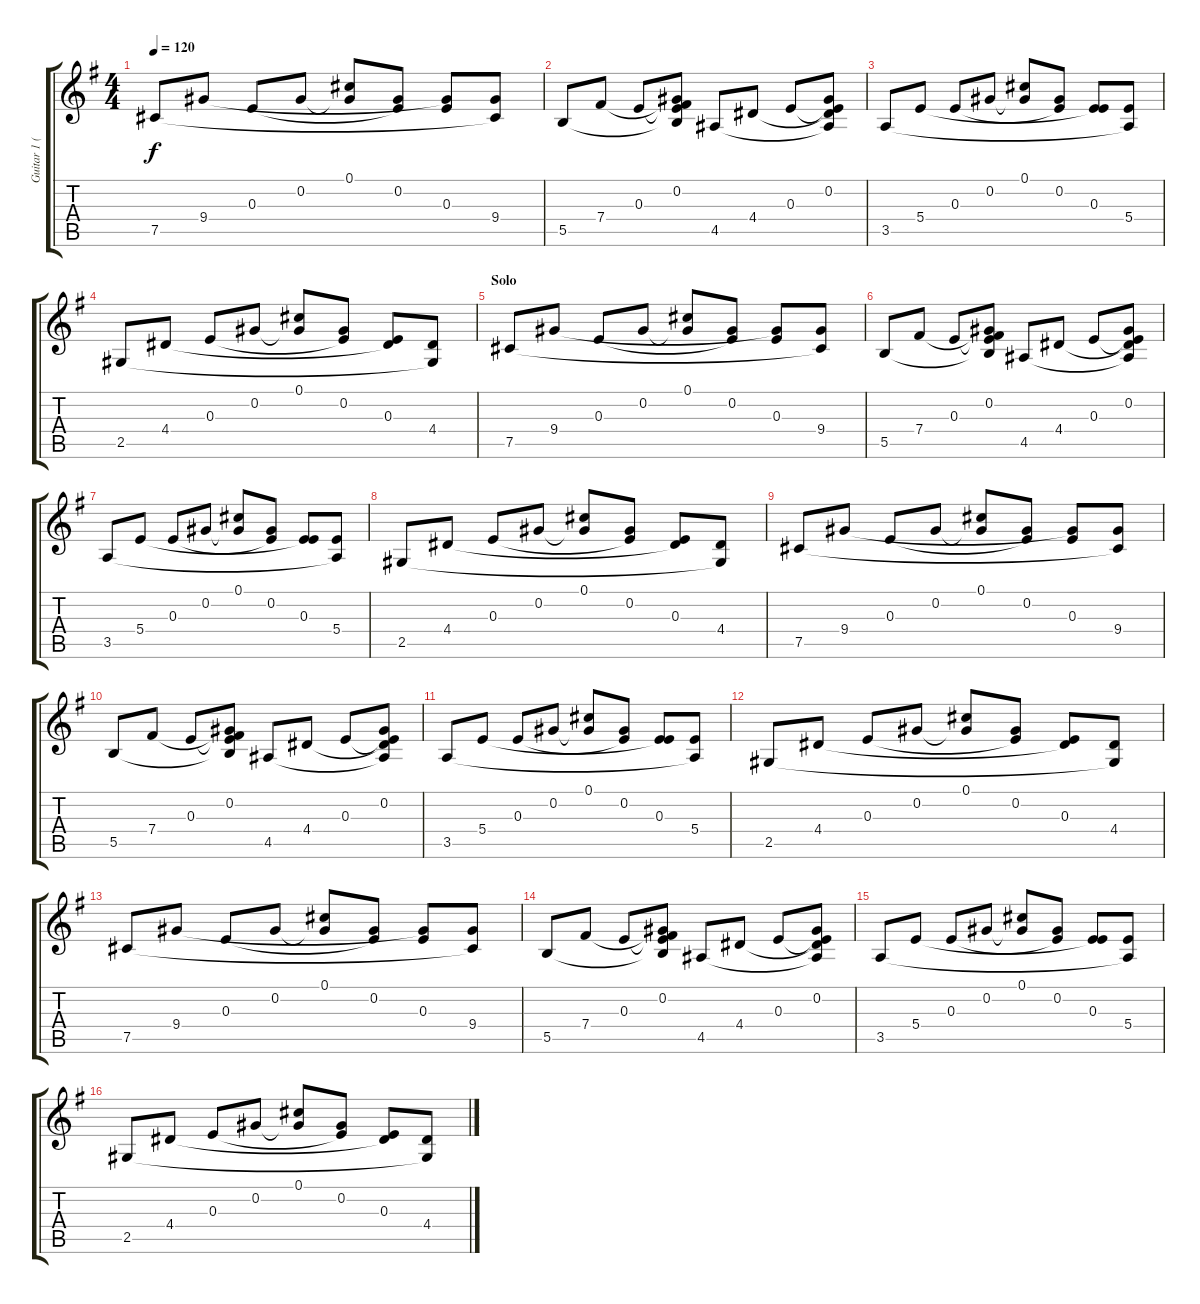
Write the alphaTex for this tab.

\track ("Guitar 1 (Tony Iommi)" "Guitar 1 (") {instrument overdrivenguitar}
\staff {score tabs}
\tuning (Db4 Ab3 E3 B2 Gb2 Db2) {hide}
\ts (4 4)
\tempo 120
\clef g2
\ks g
7.5.8{dy f} 9.4.8 0.3.8 0.2.8 (0.1 0.2{t}).8 (0.2 0.3{t}).8 (0.3 9.4{t}).8 (9.4 7.5{t}).8 |
5.5.8 7.4.8 0.3.8 (0.2 0.3{t} 7.4{t} 5.5{t}).8 4.5.8 4.4.8 0.3.8 (0.2 0.3{t} 4.4{t} 4.5{t}).8 |
3.5.8 5.4.8 0.3.8 0.2.8 (0.1 0.2{t}).8 (0.2 0.3{t}).8 (0.3 5.4{t}).8 (5.4 3.5{t}).8 |
2.5.8 4.4.8 0.3.8 0.2.8 (0.1 0.2{t}).8 (0.2 0.3{t}).8 (0.3 4.4{t}).8 (4.4 2.5{t}).8 |
\section ("" "Solo")
7.5.8 9.4.8 0.3.8 0.2.8 (0.1 0.2{t}).8 (0.2 0.3{t}).8 (0.3 9.4{t}).8 (9.4 7.5{t}).8 |
5.5.8 7.4.8 0.3.8 (0.2 0.3{t} 7.4{t} 5.5{t}).8 4.5.8 4.4.8 0.3.8 (0.2 0.3{t} 4.4{t} 4.5{t}).8 |
3.5.8 5.4.8 0.3.8 0.2.8 (0.1 0.2{t}).8 (0.2 0.3{t}).8 (0.3 5.4{t}).8 (5.4 3.5{t}).8 |
2.5.8 4.4.8 0.3.8 0.2.8 (0.1 0.2{t}).8 (0.2 0.3{t}).8 (0.3 4.4{t}).8 (4.4 2.5{t}).8 |
7.5.8 9.4.8 0.3.8 0.2.8 (0.1 0.2{t}).8 (0.2 0.3{t}).8 (0.3 9.4{t}).8 (9.4 7.5{t}).8 |
5.5.8 7.4.8 0.3.8 (0.2 0.3{t} 7.4{t} 5.5{t}).8 4.5.8 4.4.8 0.3.8 (0.2 0.3{t} 4.4{t} 4.5{t}).8 |
3.5.8 5.4.8 0.3.8 0.2.8 (0.1 0.2{t}).8 (0.2 0.3{t}).8 (0.3 5.4{t}).8 (5.4 3.5{t}).8 |
2.5.8 4.4.8 0.3.8 0.2.8 (0.1 0.2{t}).8 (0.2 0.3{t}).8 (0.3 4.4{t}).8 (4.4 2.5{t}).8 |
7.5.8 9.4.8 0.3.8 0.2.8 (0.1 0.2{t}).8 (0.2 0.3{t}).8 (0.3 9.4{t}).8 (9.4 7.5{t}).8 |
5.5.8 7.4.8 0.3.8 (0.2 0.3{t} 7.4{t} 5.5{t}).8 4.5.8 4.4.8 0.3.8 (0.2 0.3{t} 4.4{t} 4.5{t}).8 |
3.5.8 5.4.8 0.3.8 0.2.8 (0.1 0.2{t}).8 (0.2 0.3{t}).8 (0.3 5.4{t}).8 (5.4 3.5{t}).8 |
2.5.8 4.4.8 0.3.8 0.2.8 (0.1 0.2{t}).8 (0.2 0.3{t}).8 (0.3 4.4{t}).8 (4.4 2.5{t}).8
